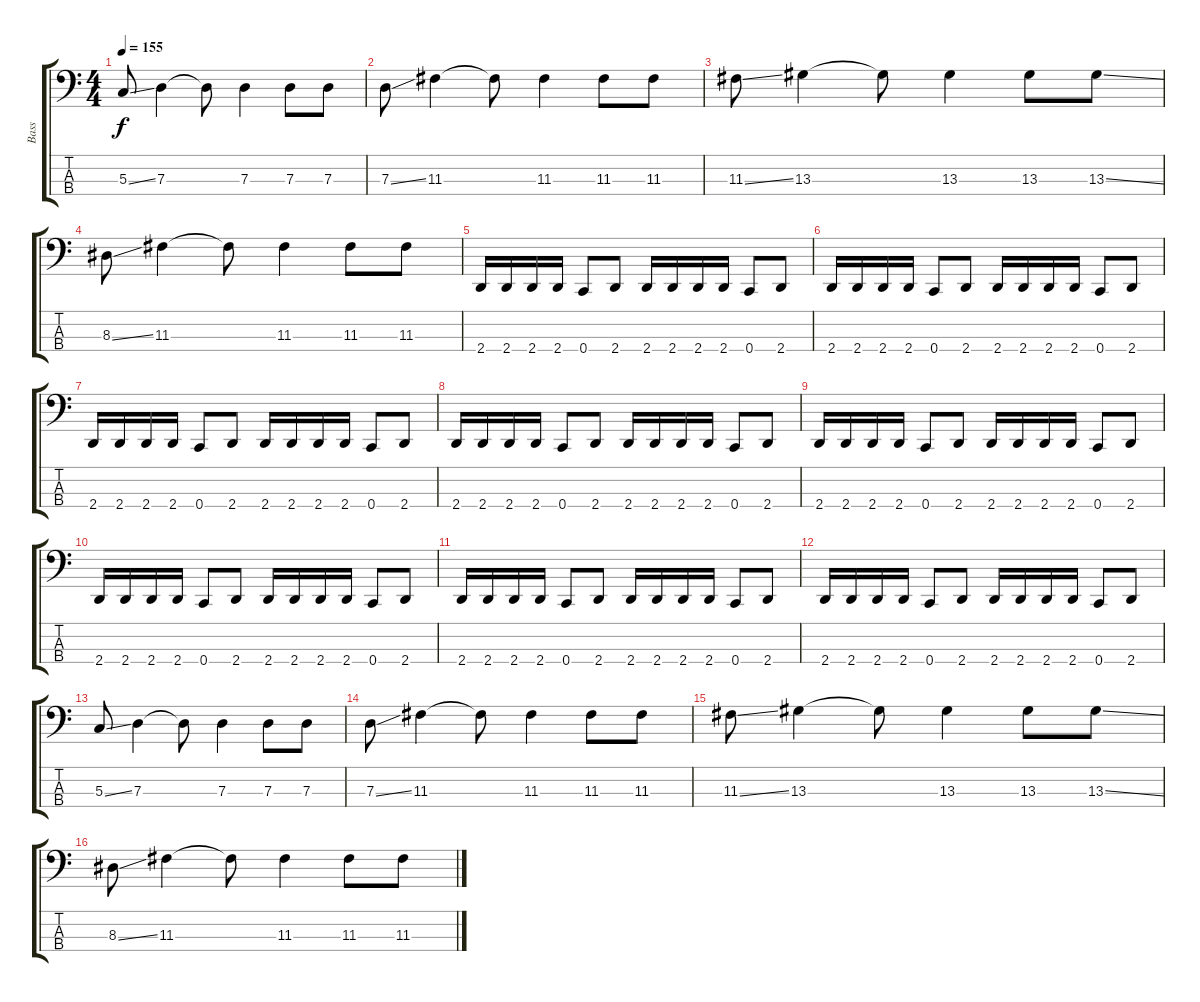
\track ("Bass" "Bass") {instrument electricbasspick}
\staff {score tabs}
\tuning (F2 C2 G1 C1) {hide}
\ts (4 4)
\tempo 155
\clef f4
\ks c
5.3{ss}.8{dy f} 7.3.4 7.3{t}.8 7.3.4 7.3.8 7.3.8 |
7.3{ss}.8 11.3.4 11.3{t}.8 11.3.4 11.3.8 11.3.8 |
11.3{ss}.8 13.3.4 13.3{t}.8 13.3.4 13.3.8 13.3{ss}.8 |
8.3{ss}.8 11.3.4 11.3{t}.8 11.3.4 11.3.8 11.3.8 |
2.4.16 2.4.16 2.4.16 2.4.16 0.4.8 2.4.8 2.4.16 2.4.16 2.4.16 2.4.16 0.4.8 2.4.8 |
2.4.16 2.4.16 2.4.16 2.4.16 0.4.8 2.4.8 2.4.16 2.4.16 2.4.16 2.4.16 0.4.8 2.4.8 |
2.4.16 2.4.16 2.4.16 2.4.16 0.4.8 2.4.8 2.4.16 2.4.16 2.4.16 2.4.16 0.4.8 2.4.8 |
2.4.16 2.4.16 2.4.16 2.4.16 0.4.8 2.4.8 2.4.16 2.4.16 2.4.16 2.4.16 0.4.8 2.4.8 |
2.4.16 2.4.16 2.4.16 2.4.16 0.4.8 2.4.8 2.4.16 2.4.16 2.4.16 2.4.16 0.4.8 2.4.8 |
2.4.16 2.4.16 2.4.16 2.4.16 0.4.8 2.4.8 2.4.16 2.4.16 2.4.16 2.4.16 0.4.8 2.4.8 |
2.4.16 2.4.16 2.4.16 2.4.16 0.4.8 2.4.8 2.4.16 2.4.16 2.4.16 2.4.16 0.4.8 2.4.8 |
2.4.16 2.4.16 2.4.16 2.4.16 0.4.8 2.4.8 2.4.16 2.4.16 2.4.16 2.4.16 0.4.8 2.4.8 |
5.3{ss}.8 7.3.4 7.3{t}.8 7.3.4 7.3.8 7.3.8 |
7.3{ss}.8 11.3.4 11.3{t}.8 11.3.4 11.3.8 11.3.8 |
11.3{ss}.8 13.3.4 13.3{t}.8 13.3.4 13.3.8 13.3{ss}.8 |
8.3{ss}.8 11.3.4 11.3{t}.8 11.3.4 11.3.8 11.3.8
